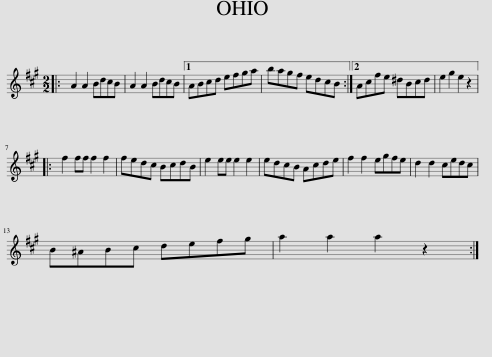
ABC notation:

X:1
L:1/8
M:2/2
I:linebreak $
K:A
V:1 treble
V:1
|: A2 A2 BdcB | A2 A2 BdcB |1 ABcd efga | bagf edcB :|2 Acfe ^dBcd | %5
 e2 g2 e2 z2 |:$ f2 ff f2 f2 | fedc BcdB | e2 ee e2 e2 | edcB Acde | %10
 f2 f2 egfe | d2 d2 cedc |$ B^ABc defg | a2 a2 a2 z2 :| %14
